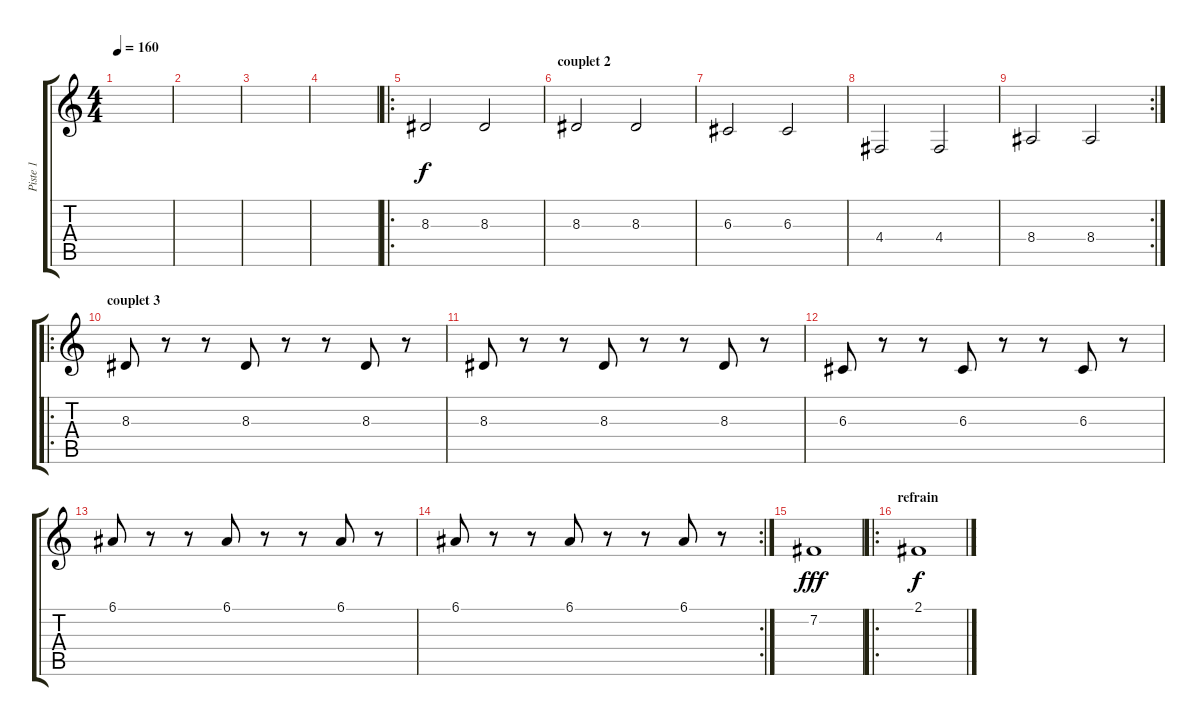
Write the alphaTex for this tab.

\track ("Piste 1" "Piste 1") {instrument trumpet}
\staff {score tabs}
\tuning (E4 B3 G3 D3 A2 E2) {hide}
\ts (4 4)
\tempo 160
\clef g2
\ks c
|
|
|
|
\ro
8.3.2 8.3.2 |
\section ("" "couplet 2")
8.3.2 8.3.2 |
6.3.2 6.3.2 |
4.4.2 4.4.2 |
\rc 2
8.4.2 8.4.2 |
\ro
\section ("" "couplet 3")
8.3.8{volume 16} r.8 r.8 8.3.8 r.8 r.8 8.3.8 r.8 |
8.3.8 r.8 r.8 8.3.8 r.8 r.8 8.3.8 r.8 |
6.3.8 r.8 r.8 6.3.8 r.8 r.8 6.3.8 r.8 |
6.1.8 r.8 r.8 6.1.8 r.8 r.8 6.1.8 r.8 |
\rc 2
6.1.8 r.8 r.8 6.1.8 r.8 r.8 6.1.8 r.8 |
7.2.1{dy fff} |
\ro
\section ("" "refrain")
2.1.1{dy f}
